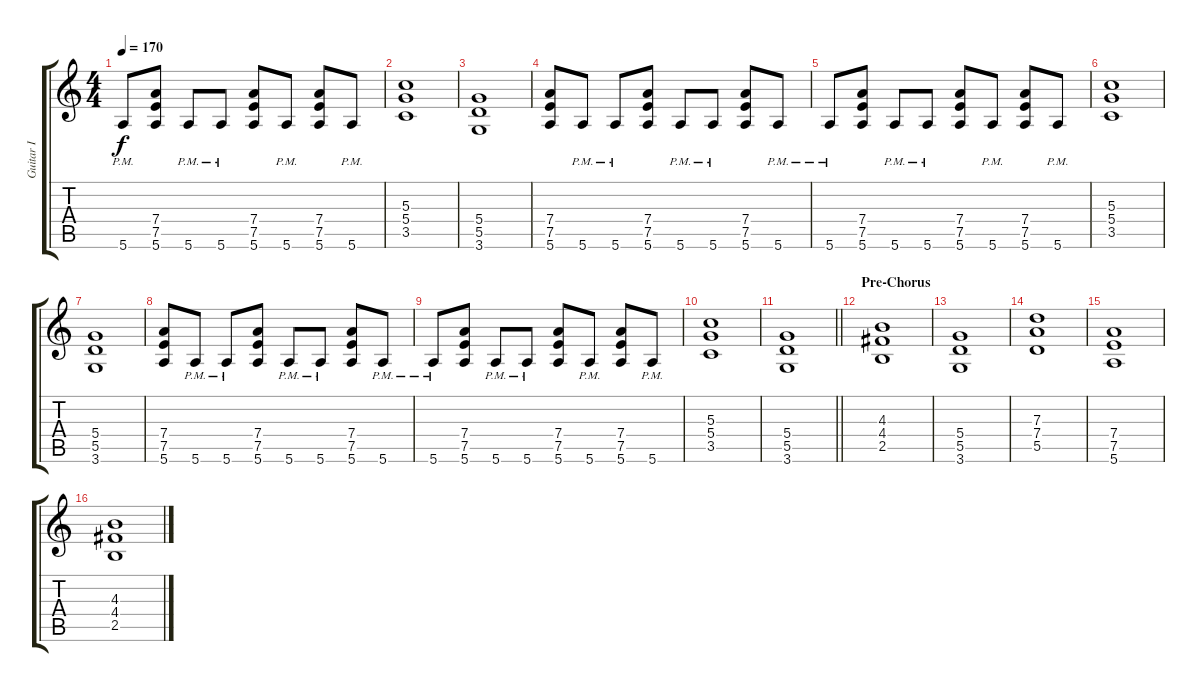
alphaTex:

\track ("Guitar I" "Guitar I") {instrument overdrivenguitar}
\staff {score tabs}
\tuning (E4 B3 G3 D3 A2 E2) {hide}
\ts (4 4)
\tempo 170
\clef g2
\ks c
5.6{pm}.8{dy f} (7.4 7.5 5.6).8 5.6{pm}.8 5.6{pm}.8 (7.4 7.5 5.6).8 5.6{pm}.8 (7.4 7.5 5.6).8 5.6{pm}.8 |
(5.3 5.4 3.5).1 |
(5.4 5.5 3.6).1 |
(7.4 7.5 5.6).8 5.6{pm}.8 5.6{pm}.8 (7.4 7.5 5.6).8 5.6{pm}.8 5.6{pm}.8 (7.4 7.5 5.6).8 5.6{pm}.8 |
5.6{pm}.8 (7.4 7.5 5.6).8 5.6{pm}.8 5.6{pm}.8 (7.4 7.5 5.6).8 5.6{pm}.8 (7.4 7.5 5.6).8 5.6{pm}.8 |
(5.3 5.4 3.5).1 |
(5.4 5.5 3.6).1 |
(7.4 7.5 5.6).8 5.6{pm}.8 5.6{pm}.8 (7.4 7.5 5.6).8 5.6{pm}.8 5.6{pm}.8 (7.4 7.5 5.6).8 5.6{pm}.8 |
5.6{pm}.8 (7.4 7.5 5.6).8 5.6{pm}.8 5.6{pm}.8 (7.4 7.5 5.6).8 5.6{pm}.8 (7.4 7.5 5.6).8 5.6{pm}.8 |
(5.3 5.4 3.5).1 |
\barLineRight lightlight
(5.4 5.5 3.6).1 |
\section ("" "Pre-Chorus")
(4.3 4.4 2.5).1 |
(5.4 5.5 3.6).1 |
(7.3 7.4 5.5).1 |
(7.4 7.5 5.6).1 |
(4.3 4.4 2.5).1
